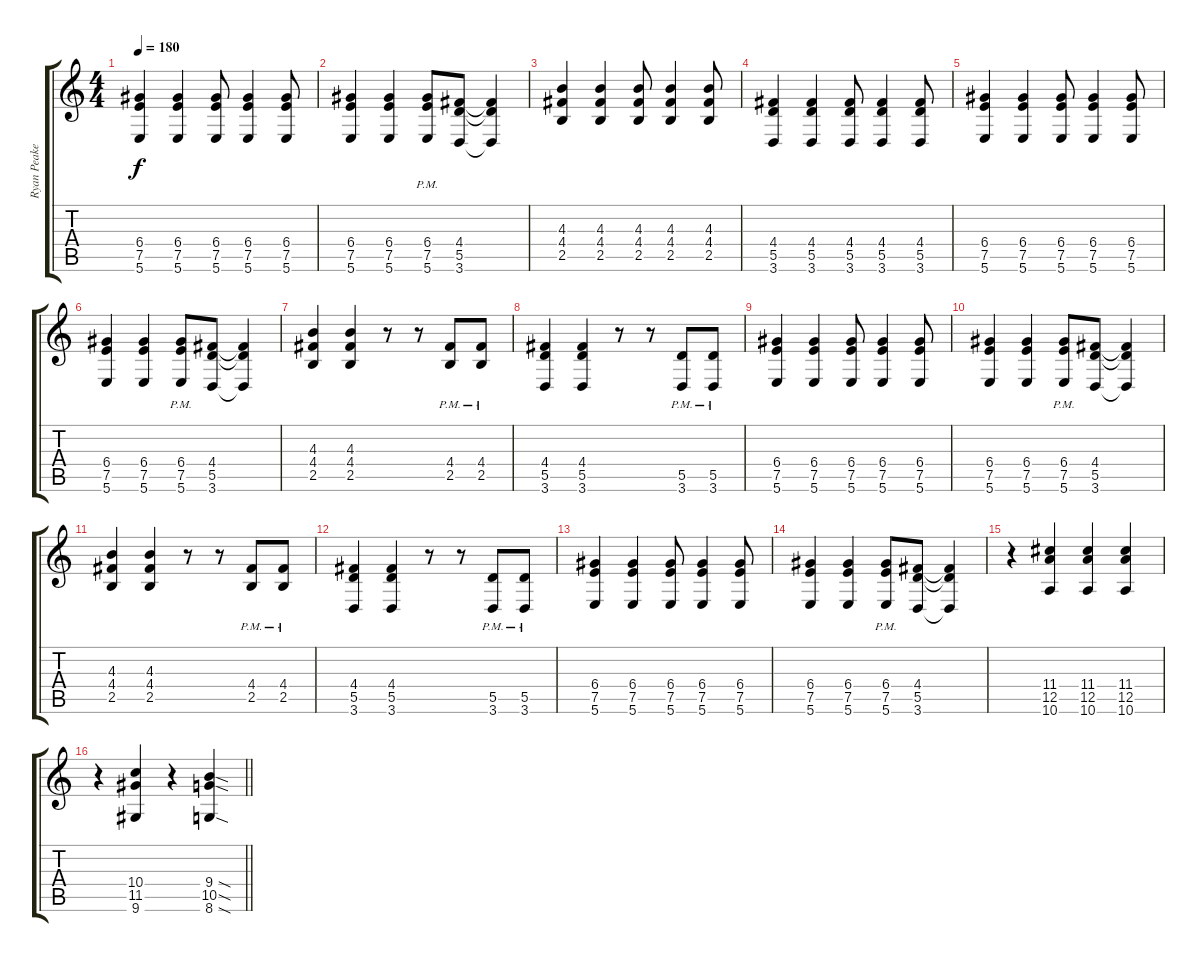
\track ("Ryan Peake" "Ryan Peake") {instrument distortionguitar}
\staff {score tabs}
\tuning (E4 B3 G3 D3 A2 B1) {hide}
\ts (4 4)
\tempo 180
\clef g2
\ks c
(6.4 7.5 5.6).4{dy f} (6.4 7.5 5.6).4 (6.4 7.5 5.6).8 (6.4 7.5 5.6).4 (6.4 7.5 5.6).8 |
(6.4 7.5 5.6).4 (6.4 7.5 5.6).4 (6.4 7.5 5.6{pm}).8 (4.4 5.5 3.6).8 (4.4{t} 5.5{t} 3.6{t}).4 |
(4.3 4.4 2.5).4 (4.3 4.4 2.5).4 (4.3 4.4 2.5).8 (4.3 4.4 2.5).4 (4.3 4.4 2.5).8 |
(4.4 5.5 3.6).4 (4.4 5.5 3.6).4 (4.4 5.5 3.6).8 (4.4 5.5 3.6).4 (4.4 5.5 3.6).8 |
(6.4 7.5 5.6).4 (6.4 7.5 5.6).4 (6.4 7.5 5.6).8 (6.4 7.5 5.6).4 (6.4 7.5 5.6).8 |
(6.4 7.5 5.6).4 (6.4 7.5 5.6).4 (6.4 7.5 5.6{pm}).8 (4.4 5.5 3.6).8 (4.4{t} 5.5{t} 3.6{t}).4 |
(4.3 4.4 2.5).4 (4.3 4.4 2.5).4 r.8 r.8 (4.4{pm} 2.5{pm}).8 (4.4{pm} 2.5{pm}).8 |
(4.4 5.5 3.6).4 (4.4 5.5 3.6).4 r.8 r.8 (5.5{pm} 3.6{pm}).8 (5.5{pm} 3.6{pm}).8 |
(6.4 7.5 5.6).4 (6.4 7.5 5.6).4 (6.4 7.5 5.6).8 (6.4 7.5 5.6).4 (6.4 7.5 5.6).8 |
(6.4 7.5 5.6).4 (6.4 7.5 5.6).4 (6.4{pm} 7.5{pm} 5.6{pm}).8 (4.4 5.5 3.6).8 (4.4{t} 5.5{t} 3.6{t}).4 |
(4.3 4.4 2.5).4 (4.3 4.4 2.5).4 r.8 r.8 (4.4{pm} 2.5{pm}).8 (4.4{pm} 2.5{pm}).8 |
(4.4 5.5 3.6).4 (4.4 5.5 3.6).4 r.8 r.8 (5.5{pm} 3.6{pm}).8 (5.5{pm} 3.6{pm}).8 |
(6.4 7.5 5.6).4 (6.4 7.5 5.6).4 (6.4 7.5 5.6).8 (6.4 7.5 5.6).4 (6.4 7.5 5.6).8 |
(6.4 7.5 5.6).4 (6.4 7.5 5.6).4 (6.4{pm} 7.5{pm} 5.6{pm}).8 (4.4 5.5 3.6).8 (4.4{t} 5.5{t} 3.6{t}).4 |
r.4 (11.4 12.5 10.6).4 (11.4 12.5 10.6).4 (11.4 12.5 10.6).4 |
\barLineRight lightlight
r.4 (10.4 11.5 9.6).4 r.4 (9.4{sod} 10.5{sod} 8.6{sod}).4
